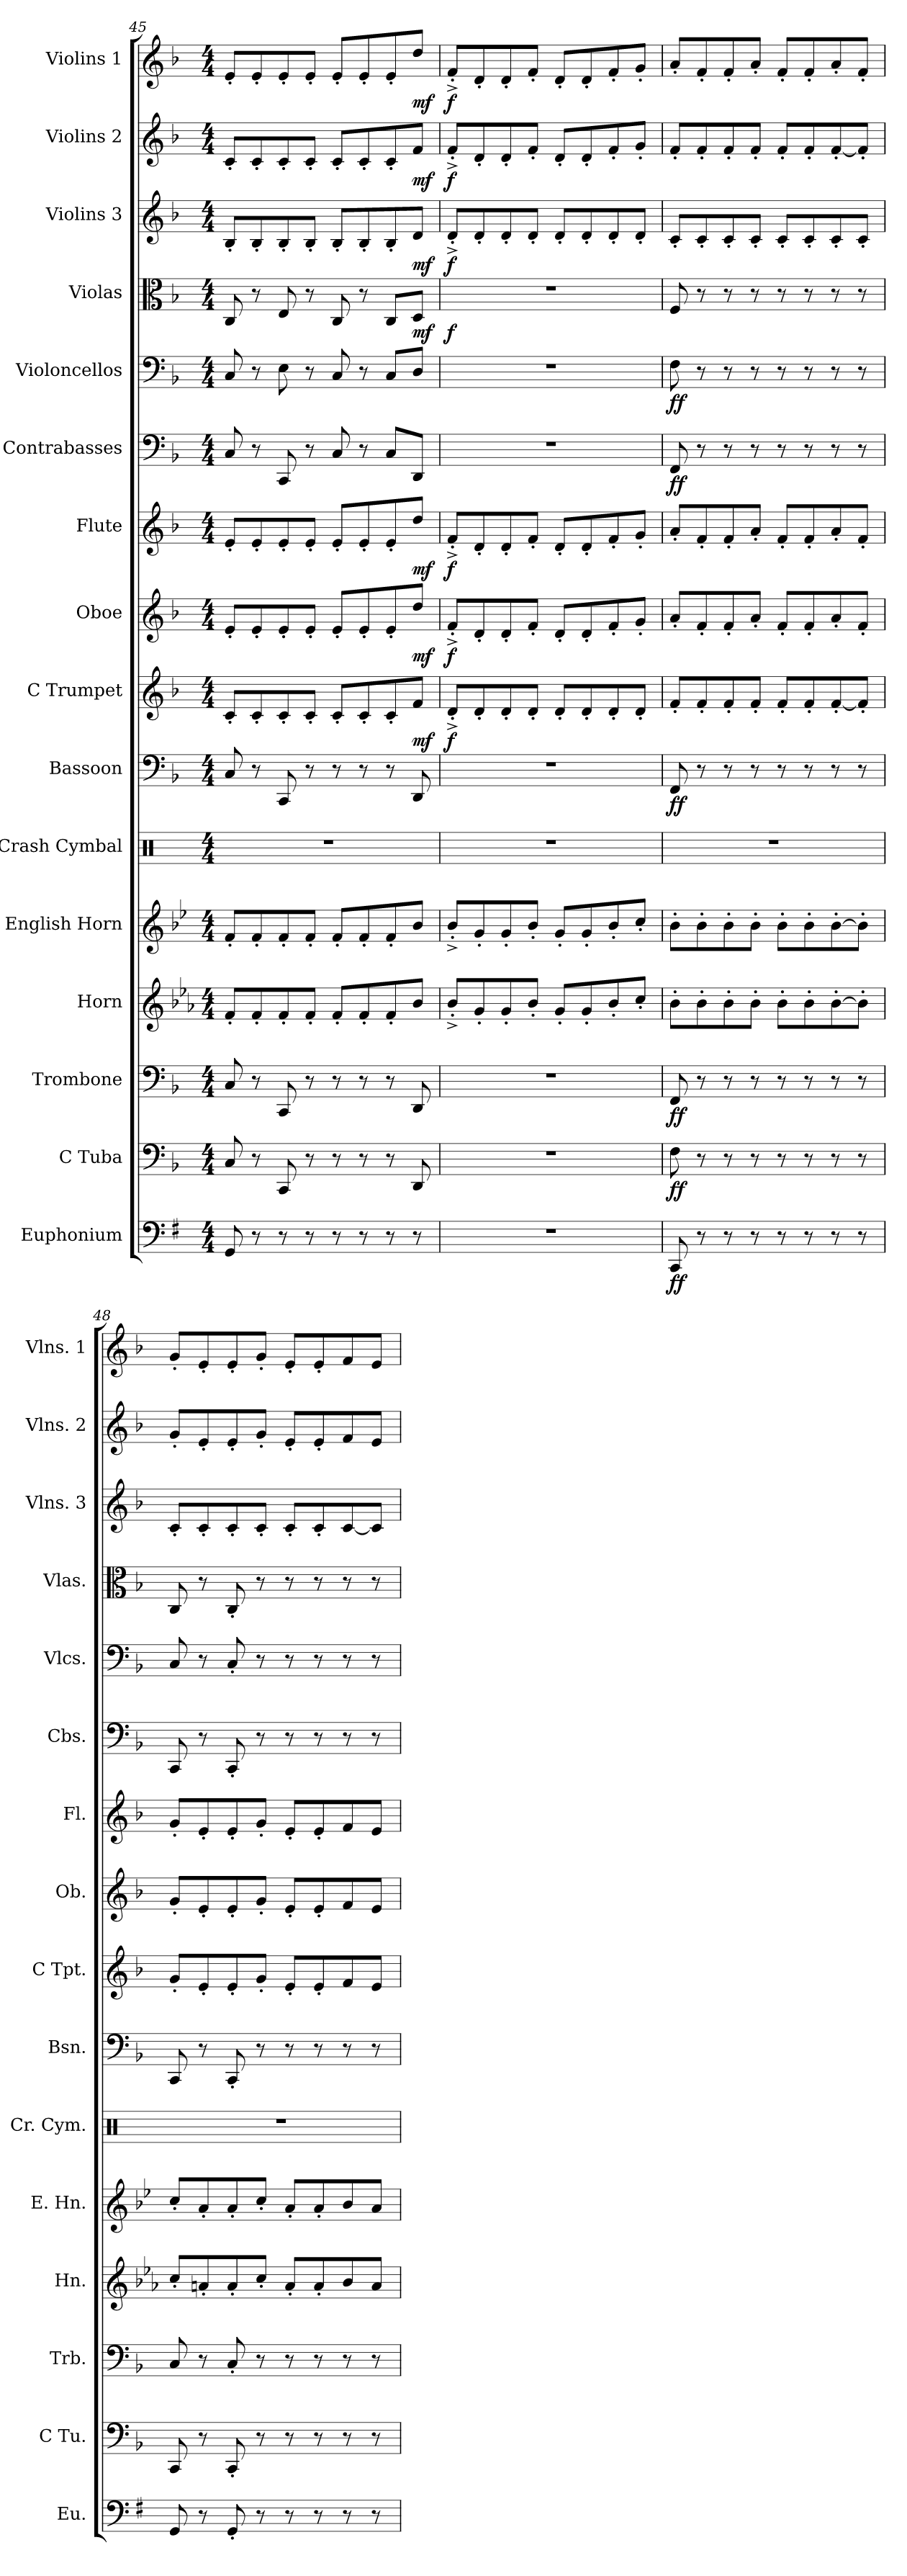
**kern	**dynam	**kern	**dynam	**kern	**dynam	**kern	**kern	**kern	**kern	**dynam	**kern	**dynam	**kern	**dynam	**kern	**dynam	**kern	**dynam	**kern	**dynam	**kern	**dynam	**kern	**dynam	**kern	**dynam	**kern	**dynam
*part16	*part16	*part15	*part15	*part14	*part14	*part13	*part12	*part11	*part10	*part10	*part9	*part9	*part8	*part8	*part7	*part7	*part6	*part6	*part5	*part5	*part4	*part4	*part3	*part3	*part2	*part2	*part1	*part1
*staff16	*staff16	*staff15	*staff15	*staff14	*staff14	*staff13	*staff12	*staff11	*staff10	*staff10	*staff9	*staff9	*staff8	*staff8	*staff7	*staff7	*staff6	*staff6	*staff5	*staff5	*staff4	*staff4	*staff3	*staff3	*staff2	*staff2	*staff1	*staff1
*I"Euphonium	*	*I"C Tuba	*	*I"Trombone	*	*I"Horn	*I"English Horn	*I"Crash Cymbal	*I"Bassoon	*	*I"C Trumpet	*	*I"Oboe	*	*I"Flute	*	*I"Contrabasses	*	*I"Violoncellos	*	*I"Violas	*	*I"Violins 3	*	*I"Violins 2	*	*I"Violins 1	*
*I'Eu.	*	*I'C Tu.	*	*I'Trb.	*	*I'Hn.	*I'E. Hn.	*I'Cr. Cym.	*I'Bsn.	*	*I'C Tpt.	*	*I'Ob.	*	*I'Fl.	*	*I'Cbs.	*	*I'Vlcs.	*	*I'Vlas.	*	*I'Vlns. 3	*	*I'Vlns. 2	*	*I'Vlns. 1	*
*clefF4	*	*clefF4	*	*clefF4	*	*clefG2	*	*clefX	*clefF4	*	*clefG2	*	*clefG2	*	*clefG2	*	*clefF4	*	*clefF4	*	*clefC3	*	*clefG2	*	*clefG2	*	*clefG2	*
*ITrd-3c-5	*	*	*	*	*	*ITrd3c5	*ITrd3c5	*	*	*	*	*	*	*	*	*	*	*	*	*	*	*	*	*	*	*	*	*
*k[]	*	*k[b-]	*	*k[b-]	*	*k[b-e-]	*k[b-]	*k[]	*k[b-]	*	*k[b-]	*	*k[b-]	*	*k[b-]	*	*k[b-]	*	*k[b-]	*	*k[b-]	*	*k[b-]	*	*k[b-]	*	*k[b-]	*
*C:	*	*F:	*	*F:	*	*B-:	*F:	*C:	*F:	*	*F:	*	*F:	*	*F:	*	*F:	*	*F:	*	*F:	*	*F:	*	*F:	*	*F:	*
*M4/4	*	*M4/4	*	*M4/4	*	*M4/4	*M4/4	*M4/4	*M4/4	*	*M4/4	*	*M4/4	*	*M4/4	*	*M4/4	*	*M4/4	*	*M4/4	*	*M4/4	*	*M4/4	*	*M4/4	*
=45	=45	=45	=45	=45	=45	=45	=45	=45	=45	=45	=45	=45	=45	=45	=45	=45	=45	=45	=45	=45	=45	=45	=45	=45	=45	=45	=45	=45
8C/	.	8C/	.	8C/	.	8c'/L	8c'/L	1r	8C/	.	8c'/L	.	8e'/L	.	8e'/L	.	8C/	.	8C/	.	8C/	.	8B-'/L	.	8c'/L	.	8e'/L	.
8r	.	8r	.	8r	.	8c'/	8c'/	.	8r	.	8c'/	.	8e'/	.	8e'/	.	8r	.	8r	.	8r	.	8B-'/	.	8c'/	.	8e'/	.
8r	.	8CC/	.	8CC/	.	8c'/	8c'/	.	8CC/	.	8c'/	.	8e'/	.	8e'/	.	8CC/	.	8E\	.	8E/	.	8B-'/	.	8c'/	.	8e'/	.
8r	.	8r	.	8r	.	8c'/J	8c'/J	.	8r	.	8c'/J	.	8e'/J	.	8e'/J	.	8r	.	8r	.	8r	.	8B-'/J	.	8c'/J	.	8e'/J	.
8r	.	8r	.	8r	.	8c'/L	8c'/L	.	8r	.	8c'/L	.	8e'/L	.	8e'/L	.	8C/	.	8C/	.	8C/	.	8B-'/L	.	8c'/L	.	8e'/L	.
8r	.	8r	.	8r	.	8c'/	8c'/	.	8r	.	8c'/	.	8e'/	.	8e'/	.	8r	.	8r	.	8r	.	8B-'/	.	8c'/	.	8e'/	.
8r	.	8r	.	8r	.	8c'/	8c'/	.	8r	.	8c'/	.	8e'/	.	8e'/	.	8C/L	.	8C/L	.	8C/L	.	8B-'/	.	8c'/	.	8e'/	.
!	!	!	!	!	!	!	!	!	!	!	!	!LO:DY:b	!	!LO:DY:b	!	!LO:DY:b	!	!	!	!	!	!LO:DY:b	!	!LO:DY:b	!	!LO:DY:b	!	!LO:DY:b
8r	.	8DD/	.	8DD/	.	8f/J	8f/J	.	8DD/	.	8f/J	mf	8dd/J	mf	8dd/J	mf	8DD/J	.	8D/J	.	8D/J	mf	8d/J	mf	8f/J	mf	8dd/J	mf
=46	=46	=46	=46	=46	=46	=46	=46	=46	=46	=46	=46	=46	=46	=46	=46	=46	=46	=46	=46	=46	=46	=46	=46	=46	=46	=46	=46	=46
!	!	!	!	!	!	!	!	!	!	!	!	!LO:DY:b	!	!LO:DY:b	!	!LO:DY:b	!	!	!	!	!	!LO:DY:b	!	!LO:DY:b	!	!LO:DY:b	!	!LO:DY:b
1r	.	1r	.	1r	.	8f'^/L	8f'^/L	1r	1r	.	8d'^/L	f	8f'^/L	f	8f'^/L	f	1r	.	1r	.	1r	f	8d'^/L	f	8f'^/L	f	8f'^/L	f
.	.	.	.	.	.	8d'/	8d'/	.	.	.	8d'/	.	8d'/	.	8d'/	.	.	.	.	.	.	.	8d'/	.	8d'/	.	8d'/	.
.	.	.	.	.	.	8d'/	8d'/	.	.	.	8d'/	.	8d'/	.	8d'/	.	.	.	.	.	.	.	8d'/	.	8d'/	.	8d'/	.
.	.	.	.	.	.	8f'/J	8f'/J	.	.	.	8d'/J	.	8f'/J	.	8f'/J	.	.	.	.	.	.	.	8d'/J	.	8f'/J	.	8f'/J	.
.	.	.	.	.	.	8d'/L	8d'/L	.	.	.	8d'/L	.	8d'/L	.	8d'/L	.	.	.	.	.	.	.	8d'/L	.	8d'/L	.	8d'/L	.
.	.	.	.	.	.	8d'/	8d'/	.	.	.	8d'/	.	8d'/	.	8d'/	.	.	.	.	.	.	.	8d'/	.	8d'/	.	8d'/	.
.	.	.	.	.	.	8f'/	8f'/	.	.	.	8d'/	.	8f'/	.	8f'/	.	.	.	.	.	.	.	8d'/	.	8f'/	.	8f'/	.
.	.	.	.	.	.	8g'/J	8g'/J	.	.	.	8d'/J	.	8g'/J	.	8g'/J	.	.	.	.	.	.	.	8d'/J	.	8g'/J	.	8g'/J	.
=47	=47	=47	=47	=47	=47	=47	=47	=47	=47	=47	=47	=47	=47	=47	=47	=47	=47	=47	=47	=47	=47	=47	=47	=47	=47	=47	=47	=47
!	!LO:DY:b	!	!LO:DY:b	!	!LO:DY:b	!	!	!	!	!LO:DY:b	!	!	!	!	!	!	!	!LO:DY:b	!	!LO:DY:b	!	!	!	!	!	!	!	!
8FF/	ff	8F\	ff	8FF/	ff	8f'\L	8f'\L	1r	8FF/	ff	8f'/L	.	8a'/L	.	8a'/L	.	8FF/	ff	8F\	ff	8F/	.	8c'/L	.	8f'/L	.	8a'/L	.
8r	.	8r	.	8r	.	8f'\	8f'\	.	8r	.	8f'/	.	8f'/	.	8f'/	.	8r	.	8r	.	8r	.	8c'/	.	8f'/	.	8f'/	.
8r	.	8r	.	8r	.	8f'\	8f'\	.	8r	.	8f'/	.	8f'/	.	8f'/	.	8r	.	8r	.	8r	.	8c'/	.	8f'/	.	8f'/	.
8r	.	8r	.	8r	.	8f'\J	8f'\J	.	8r	.	8f'/J	.	8a'/J	.	8a'/J	.	8r	.	8r	.	8r	.	8c'/J	.	8f'/J	.	8a'/J	.
8r	.	8r	.	8r	.	8f'\L	8f'\L	.	8r	.	8f'/L	.	8f'/L	.	8f'/L	.	8r	.	8r	.	8r	.	8c'/L	.	8f'/L	.	8f'/L	.
8r	.	8r	.	8r	.	8f'\	8f'\	.	8r	.	8f'/	.	8f'/	.	8f'/	.	8r	.	8r	.	8r	.	8c'/	.	8f'/	.	8f'/	.
8r	.	8r	.	8r	.	[8f'\	[8f'\	.	8r	.	[8f'/	.	8a'/	.	8a'/	.	8r	.	8r	.	8r	.	8c'/	.	[8f'/	.	8a'/	.
8r	.	8r	.	8r	.	8f'\J]	8f'\J]	.	8r	.	8f'/J]	.	8f'/J	.	8f'/J	.	8r	.	8r	.	8r	.	8c'/J	.	8f'/J]	.	8f'/J	.
!!LO:PB:g=z
=48	=48	=48	=48	=48	=48	=48	=48	=48	=48	=48	=48	=48	=48	=48	=48	=48	=48	=48	=48	=48	=48	=48	=48	=48	=48	=48	=48	=48
8C/	.	8CC/	.	8C/	.	8g'/L	8g'/L	1r	8CC/	.	8g'/L	.	8g'/L	.	8g'/L	.	8CC/	.	8C/	.	8C/	.	8c'/L	.	8g'/L	.	8g'/L	.
8r	.	8r	.	8r	.	8en'/	8e'/	.	8r	.	8e'/	.	8e'/	.	8e'/	.	8r	.	8r	.	8r	.	8c'/	.	8e'/	.	8e'/	.
8C'/	.	8CC'/	.	8C'/	.	8e'/	8e'/	.	8CC'/	.	8e'/	.	8e'/	.	8e'/	.	8CC'/	.	8C'/	.	8C'/	.	8c'/	.	8e'/	.	8e'/	.
8r	.	8r	.	8r	.	8g'/J	8g'/J	.	8r	.	8g'/J	.	8g'/J	.	8g'/J	.	8r	.	8r	.	8r	.	8c'/J	.	8g'/J	.	8g'/J	.
8r	.	8r	.	8r	.	8e'/L	8e'/L	.	8r	.	8e'/L	.	8e'/L	.	8e'/L	.	8r	.	8r	.	8r	.	8c'/L	.	8e'/L	.	8e'/L	.
8r	.	8r	.	8r	.	8e'/	8e'/	.	8r	.	8e'/	.	8e'/	.	8e'/	.	8r	.	8r	.	8r	.	8c'/	.	8e'/	.	8e'/	.
8r	.	8r	.	8r	.	8f/	8f/	.	8r	.	8f/	.	8f/	.	8f/	.	8r	.	8r	.	8r	.	[8c/	.	8f/	.	8f/	.
8r	.	8r	.	8r	.	8e/J	8e/J	.	8r	.	8e/J	.	8e/J	.	8e/J	.	8r	.	8r	.	8r	.	8c/J]	.	8e/J	.	8e/J	.
=	=	=	=	=	=	=	=	=	=	=	=	=	=	=	=	=	=	=	=	=	=	=	=	=	=	=	=	=
*-	*-	*-	*-	*-	*-	*-	*-	*-	*-	*-	*-	*-	*-	*-	*-	*-	*-	*-	*-	*-	*-	*-	*-	*-	*-	*-	*-	*-
